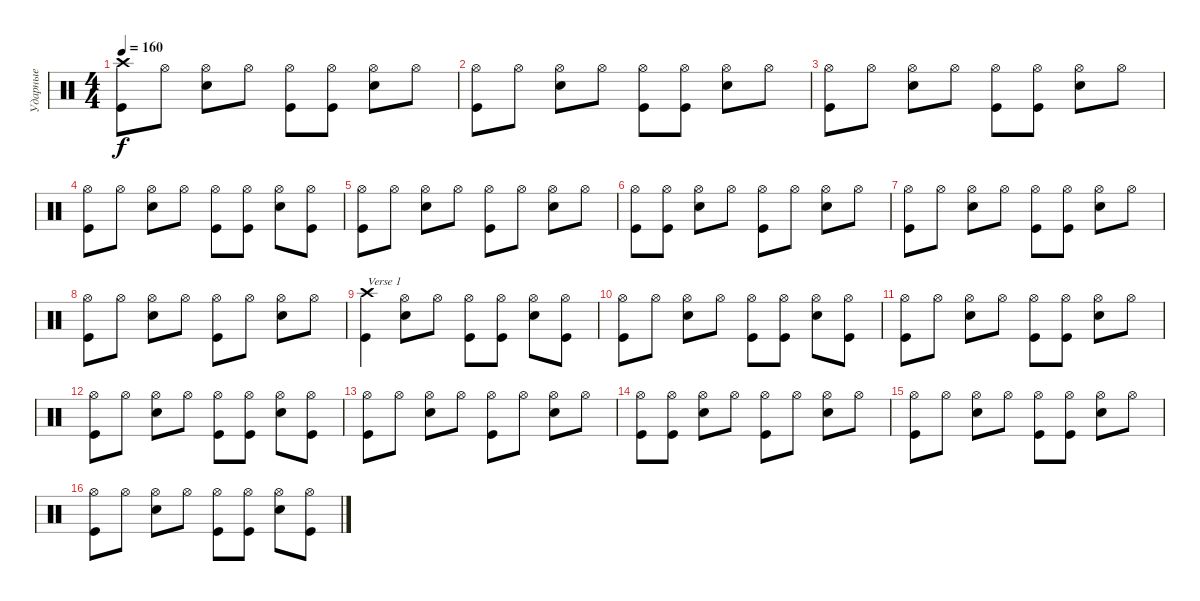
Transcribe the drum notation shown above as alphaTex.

\track ("Ударные" "Ударные") {instrument percussion}
\staff {score}
\articulation defaults
\ts (4 4)
\tempo 160
\clef neutral
\ks c
("Crash high (hit)" "Kick (hit)").8{dy f} "Hi-Hat (open)".8 ("Hi-Hat (open)" "Snare (hit) 2").8 "Hi-Hat (open)".8 ("Hi-Hat (open)" "Kick (hit)").8 ("Hi-Hat (open)" "Kick (hit)").8 ("Hi-Hat (open)" "Snare (hit) 2").8 "Hi-Hat (open)".8 |
("Hi-Hat (open)" "Kick (hit)").8 "Hi-Hat (open)".8 ("Hi-Hat (open)" "Snare (hit) 2").8 "Hi-Hat (open)".8 ("Hi-Hat (open)" "Kick (hit)").8 ("Hi-Hat (open)" "Kick (hit)").8 ("Hi-Hat (open)" "Snare (hit) 2").8 "Hi-Hat (open)".8 |
("Hi-Hat (open)" "Kick (hit)").8 "Hi-Hat (open)".8 ("Hi-Hat (open)" "Snare (hit) 2").8 "Hi-Hat (open)".8 ("Hi-Hat (open)" "Kick (hit)").8 ("Hi-Hat (open)" "Kick (hit)").8 ("Hi-Hat (open)" "Snare (hit) 2").8 "Hi-Hat (open)".8 |
("Hi-Hat (open)" "Kick (hit)").8 "Hi-Hat (open)".8 ("Hi-Hat (open)" "Snare (hit) 2").8 "Hi-Hat (open)".8 ("Hi-Hat (open)" "Kick (hit)").8 ("Hi-Hat (open)" "Kick (hit)").8 ("Hi-Hat (open)" "Snare (hit) 2").8 ("Hi-Hat (open)" "Kick (hit)").8 |
("Hi-Hat (open)" "Kick (hit)").8 "Hi-Hat (open)".8 ("Hi-Hat (open)" "Snare (hit) 2").8 "Hi-Hat (open)".8 ("Hi-Hat (open)" "Kick (hit)").8 "Hi-Hat (open)".8 ("Hi-Hat (open)" "Snare (hit) 2").8 "Hi-Hat (open)".8 |
("Hi-Hat (open)" "Kick (hit)").8 ("Hi-Hat (open)" "Kick (hit)").8 ("Hi-Hat (open)" "Snare (hit) 2").8 "Hi-Hat (open)".8 ("Hi-Hat (open)" "Kick (hit)").8 "Hi-Hat (open)".8 ("Hi-Hat (open)" "Snare (hit) 2").8 "Hi-Hat (open)".8 |
("Hi-Hat (open)" "Kick (hit)").8 "Hi-Hat (open)".8 ("Hi-Hat (open)" "Snare (hit) 2").8 "Hi-Hat (open)".8 ("Hi-Hat (open)" "Kick (hit)").8 ("Hi-Hat (open)" "Kick (hit)").8 ("Hi-Hat (open)" "Snare (hit) 2").8 "Hi-Hat (open)".8 |
("Hi-Hat (open)" "Kick (hit)").8 "Hi-Hat (open)".8 ("Hi-Hat (open)" "Snare (hit) 2").8 "Hi-Hat (open)".8 ("Hi-Hat (open)" "Kick (hit)").8 "Hi-Hat (open)".8 ("Hi-Hat (open)" "Snare (hit) 2").8 "Hi-Hat (open)".8 |
("Crash high (hit)" "Kick (hit)").4{txt "Verse 1"} ("Hi-Hat (open)" "Snare (hit) 2").8 "Hi-Hat (open)".8 ("Hi-Hat (open)" "Kick (hit)").8 ("Hi-Hat (open)" "Kick (hit)").8 ("Hi-Hat (open)" "Snare (hit) 2").8 ("Hi-Hat (open)" "Kick (hit)").8 |
("Hi-Hat (open)" "Kick (hit)").8 "Hi-Hat (open)".8 ("Hi-Hat (open)" "Snare (hit) 2").8 "Hi-Hat (open)".8 ("Hi-Hat (open)" "Kick (hit)").8 ("Hi-Hat (open)" "Kick (hit)").8 ("Hi-Hat (open)" "Snare (hit) 2").8 ("Hi-Hat (open)" "Kick (hit)").8 |
("Hi-Hat (open)" "Kick (hit)").8 "Hi-Hat (open)".8 ("Hi-Hat (open)" "Snare (hit) 2").8 "Hi-Hat (open)".8 ("Hi-Hat (open)" "Kick (hit)").8 ("Hi-Hat (open)" "Kick (hit)").8 ("Hi-Hat (open)" "Snare (hit) 2").8 "Hi-Hat (open)".8 |
("Hi-Hat (open)" "Kick (hit)").8 "Hi-Hat (open)".8 ("Hi-Hat (open)" "Snare (hit) 2").8 "Hi-Hat (open)".8 ("Hi-Hat (open)" "Kick (hit)").8 ("Hi-Hat (open)" "Kick (hit)").8 ("Hi-Hat (open)" "Snare (hit) 2").8 ("Hi-Hat (open)" "Kick (hit)").8 |
("Hi-Hat (open)" "Kick (hit)").8 "Hi-Hat (open)".8 ("Hi-Hat (open)" "Snare (hit) 2").8 "Hi-Hat (open)".8 ("Hi-Hat (open)" "Kick (hit)").8 "Hi-Hat (open)".8 ("Hi-Hat (open)" "Snare (hit) 2").8 "Hi-Hat (open)".8 |
("Hi-Hat (open)" "Kick (hit)").8 ("Hi-Hat (open)" "Kick (hit)").8 ("Hi-Hat (open)" "Snare (hit) 2").8 "Hi-Hat (open)".8 ("Hi-Hat (open)" "Kick (hit)").8 "Hi-Hat (open)".8 ("Hi-Hat (open)" "Snare (hit) 2").8 "Hi-Hat (open)".8 |
("Hi-Hat (open)" "Kick (hit)").8 "Hi-Hat (open)".8 ("Hi-Hat (open)" "Snare (hit) 2").8 "Hi-Hat (open)".8 ("Hi-Hat (open)" "Kick (hit)").8 ("Hi-Hat (open)" "Kick (hit)").8 ("Hi-Hat (open)" "Snare (hit) 2").8 "Hi-Hat (open)".8 |
("Hi-Hat (open)" "Kick (hit)").8 "Hi-Hat (open)".8 ("Hi-Hat (open)" "Snare (hit) 2").8 "Hi-Hat (open)".8 ("Hi-Hat (open)" "Kick (hit)").8 ("Hi-Hat (open)" "Kick (hit)").8 ("Hi-Hat (open)" "Snare (hit) 2").8 ("Hi-Hat (open)" "Kick (hit)").8
